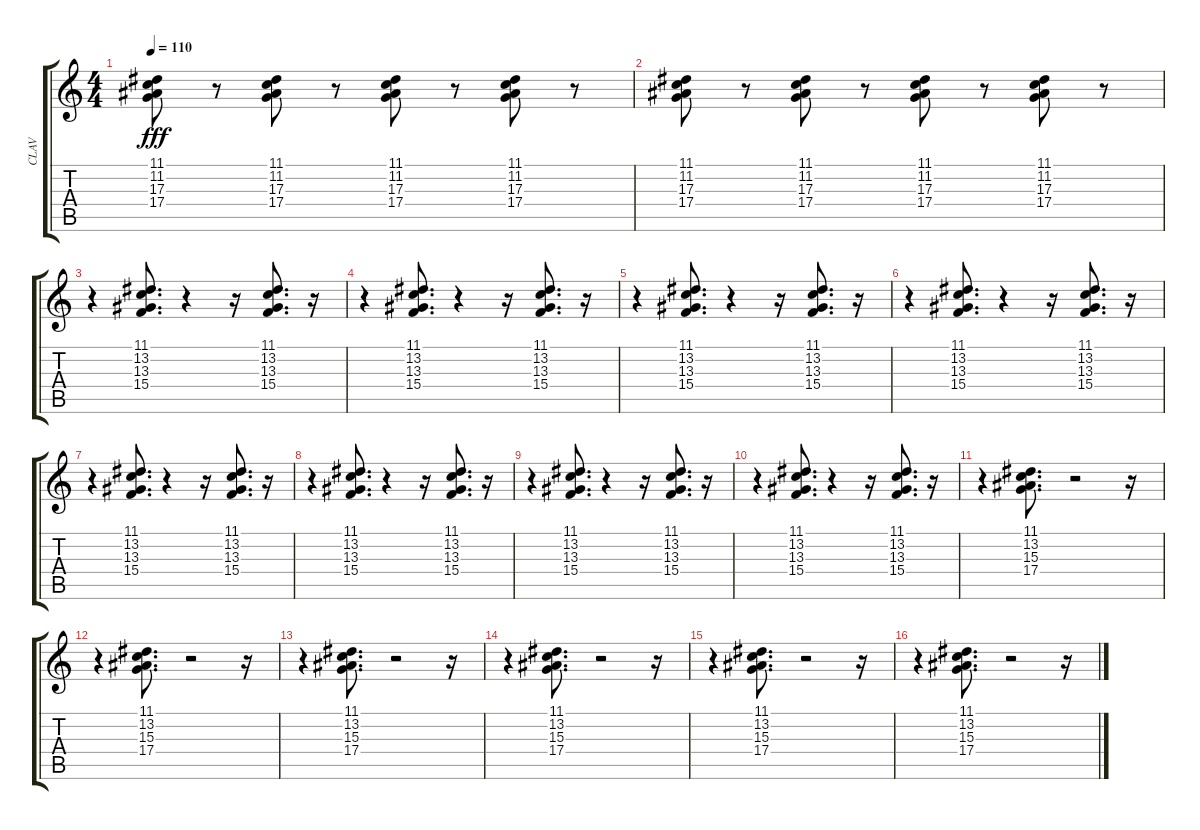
\track ("CLAV" "CLAV") {solo instrument clavinet}
\staff {score tabs}
\tuning (E4 B3 G3 D3 A2 E2) {hide}
\ts (4 4)
\tempo 110
\clef g2
\ks c
(11.1 11.2 17.3 17.4).8{dy fff} r.8 (11.1 11.2 17.3 17.4).8 r.8 (11.1 11.2 17.3 17.4).8 r.8 (11.1 11.2 17.3 17.4).8 r.8 |
(11.1 11.2 17.3 17.4).8 r.8 (11.1 11.2 17.3 17.4).8 r.8 (11.1 11.2 17.3 17.4).8 r.8 (11.1 11.2 17.3 17.4).8 r.8 |
r.4 (11.1 13.2 13.3 15.4).8{d} r.4 r.16 (11.1 13.2 13.3 15.4).8{d} r.16 |
r.4 (11.1 13.2 13.3 15.4).8{d} r.4 r.16 (11.1 13.2 13.3 15.4).8{d} r.16 |
r.4 (11.1 13.2 13.3 15.4).8{d} r.4 r.16 (11.1 13.2 13.3 15.4).8{d} r.16 |
r.4 (11.1 13.2 13.3 15.4).8{d} r.4 r.16 (11.1 13.2 13.3 15.4).8{d} r.16 |
r.4 (11.1 13.2 13.3 15.4).8{d} r.4 r.16 (11.1 13.2 13.3 15.4).8{d} r.16 |
r.4 (11.1 13.2 13.3 15.4).8{d} r.4 r.16 (11.1 13.2 13.3 15.4).8{d} r.16 |
r.4 (11.1 13.2 13.3 15.4).8{d} r.4 r.16 (11.1 13.2 13.3 15.4).8{d} r.16 |
r.4 (11.1 13.2 13.3 15.4).8{d} r.4 r.16 (11.1 13.2 13.3 15.4).8{d} r.16 |
r.4 (11.1 13.2 15.3 17.4).8{d} r.2 r.16 |
r.4 (11.1 13.2 15.3 17.4).8{d} r.2 r.16 |
r.4 (11.1 13.2 15.3 17.4).8{d} r.2 r.16 |
r.4 (11.1 13.2 15.3 17.4).8{d} r.2 r.16 |
r.4 (11.1 13.2 15.3 17.4).8{d} r.2 r.16 |
r.4 (11.1 13.2 15.3 17.4).8{d} r.2 r.16
